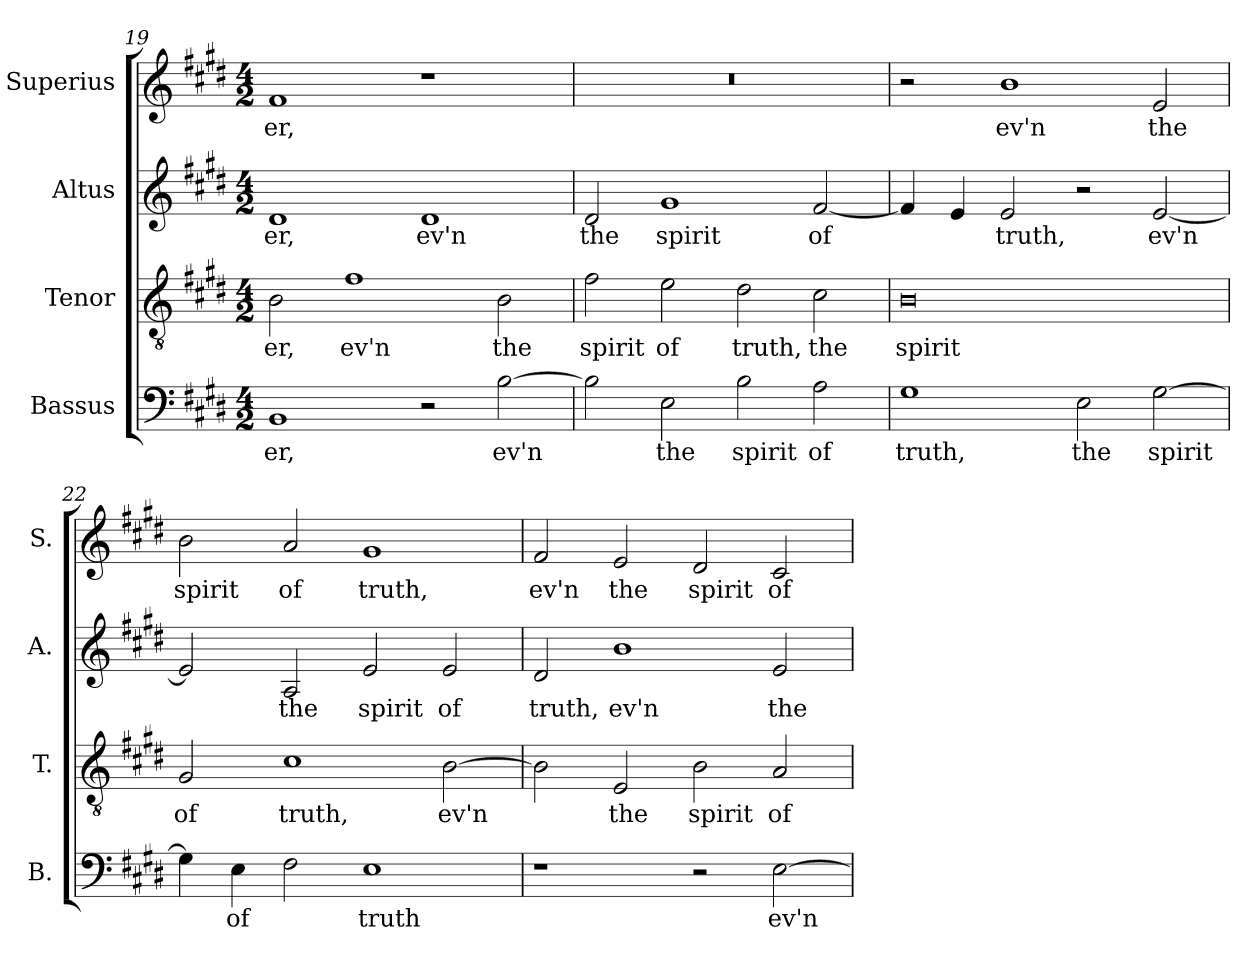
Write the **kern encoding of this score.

**kern	**text	**kern	**text	**kern	**text	**kern	**text
*part4	*part4	*part3	*part3	*part2	*part2	*part1	*part1
*staff4	*staff4	*staff3	*staff3	*staff2	*staff2	*staff1	*staff1
*I"Bassus	*	*I"Tenor	*	*I"Altus	*	*I"Superius	*
*I'B.	*	*I'T.	*	*I'A.	*	*I'S.	*
*clefF4	*	*clefGv2	*	*clefG2	*	*clefG2	*
*	*	*ITrd7c12	*	*	*	*	*
*k[f#c#g#d#]	*	*k[f#c#g#d#]	*	*k[f#c#g#d#]	*	*k[f#c#g#d#]	*
*E:	*	*E:	*	*E:	*	*E:	*
*M4/2	*	*M4/2	*	*M4/2	*	*M4/2	*
=19	=19	=19	=19	=19	=19	=19	=19
!	!LO:LY:b:color=#000000	!	!	!	!	!	!
!	!	!	!LO:LY:b:color=#000000	!	!	!	!
!	!	!	!	!	!LO:LY:b:color=#000000	!	!
!	!	!	!	!	!	!	!LO:LY:b:color=#000000
1BBi	-er,	2BBi\	-er,	1d#i	-er,	1f#i	-er,
!	!	!	!LO:LY:b:color=#000000	!	!	!	!
.	.	1F#i	ev'n	.	.	.	.
!	!	!	!	!	!LO:LY:b:color=#000000	!	!
2r	.	.	.	1d#i	ev'n	1r	.
!	!LO:LY:b:color=#000000	!	!	!	!	!	!
!	!	!	!LO:LY:b:color=#000000	!	!	!	!
[>2Bi\	ev'n	2BBi\	the	.	.	.	.
=20	=20	=20	=20	=20	=20	=20	=20
!	!	!	!LO:LY:b:color=#000000	!	!	!	!
!	!	!	!	!	!LO:LY:b:color=#000000	!LO:N:vis=1	!
2Bi\]	.	2F#i\	spirit	2d#i/	the	0r	.
!	!LO:LY:b:color=#000000	!	!	!	!	!	!
!	!	!	!LO:LY:b:color=#000000	!	!	!	!
!	!	!	!	!	!LO:LY:b:color=#000000	!	!
2Ei\	the	2Ei\	of	1g#i	spirit	.	.
!	!LO:LY:b:color=#000000	!	!	!	!	!	!
!	!	!	!LO:LY:b:color=#000000	!	!	!	!
2Bi\	spirit	2D#i\	truth,	.	.	.	.
!	!LO:LY:b:color=#000000	!	!	!	!	!	!
!	!	!	!LO:LY:b:color=#000000	!	!	!	!
!	!	!	!	!	!LO:LY:b:color=#000000	!	!
2Ai\	of	2C#i\	the	[<2f#i/	of	.	.
!!LO:LB:g=z
=21	=21	=21	=21	=21	=21	=21	=21
!	!LO:LY:b:color=#000000	!	!	!	!	!	!
!	!	!	!LO:LY:b:color=#000000	!	!	!	!
1G#i	truth,	0BBi	spirit	4f#i/]	.	2r	.
.	.	.	.	4ei/	.	.	.
!	!	!	!	!	!LO:LY:b:color=#000000	!	!
!	!	!	!	!	!	!	!LO:LY:b:color=#000000
.	.	.	.	2ei/	truth,	1bi	ev'n
!	!LO:LY:b:color=#000000	!	!	!	!	!	!
2Ei\	the	.	.	2r	.	.	.
!	!LO:LY:b:color=#000000	!	!	!	!	!	!
!	!	!	!	!	!LO:LY:b:color=#000000	!	!
!	!	!	!	!	!	!	!LO:LY:b:color=#000000
[>2G#i\	spirit	.	.	[<2ei/	ev'n	2ei/	the
=22	=22	=22	=22	=22	=22	=22	=22
!	!	!	!LO:LY:b:color=#000000	!	!	!	!
!	!	!	!	!	!	!	!LO:LY:b:color=#000000
4G#i\]	.	2GG#i/	of	2ei/]	.	2bi\	spirit
!	!LO:LY:b:color=#000000	!	!	!	!	!	!
4Ei\	of	.	.	.	.	.	.
!	!	!	!LO:LY:b:color=#000000	!	!	!	!
!	!	!	!	!	!LO:LY:b:color=#000000	!	!
!	!	!	!	!	!	!	!LO:LY:b:color=#000000
2F#i\	.	1C#i	truth,	2Ai/	the	2ai/	of
!	!LO:LY:b:color=#000000	!	!	!	!	!	!
!	!	!	!	!	!LO:LY:b:color=#000000	!	!
!	!	!	!	!	!	!	!LO:LY:b:color=#000000
1Ei	truth	.	.	2ei/	spirit	1g#i	truth,
!	!	!	!LO:LY:b:color=#000000	!	!	!	!
!	!	!	!	!	!LO:LY:b:color=#000000	!	!
.	.	[>2BBi\	ev'n	2ei/	of	.	.
=23	=23	=23	=23	=23	=23	=23	=23
!	!	!	!	!	!LO:LY:b:color=#000000	!	!
!	!	!	!	!	!	!	!LO:LY:b:color=#000000
1r	.	2BBi\]	.	2d#i/	truth,	2f#i/	ev'n
!	!	!	!LO:LY:b:color=#000000	!	!	!	!
!	!	!	!	!	!LO:LY:b:color=#000000	!	!
!	!	!	!	!	!	!	!LO:LY:b:color=#000000
.	.	2EEi/	the	1bi	ev'n	2ei/	the
!	!	!	!LO:LY:b:color=#000000	!	!	!	!
!	!	!	!	!	!	!	!LO:LY:b:color=#000000
2r	.	2BBi\	spirit	.	.	2d#i/	spirit
!	!LO:LY:b:color=#000000	!	!	!	!	!	!
!	!	!	!LO:LY:b:color=#000000	!	!	!	!
!	!	!	!	!	!LO:LY:b:color=#000000	!	!
!	!	!	!	!	!	!	!LO:LY:b:color=#000000
[>2Ei\	ev'n	2AAi/	of	2ei/	the	2c#i/	of
=	=	=	=	=	=	=	=
*-	*-	*-	*-	*-	*-	*-	*-
